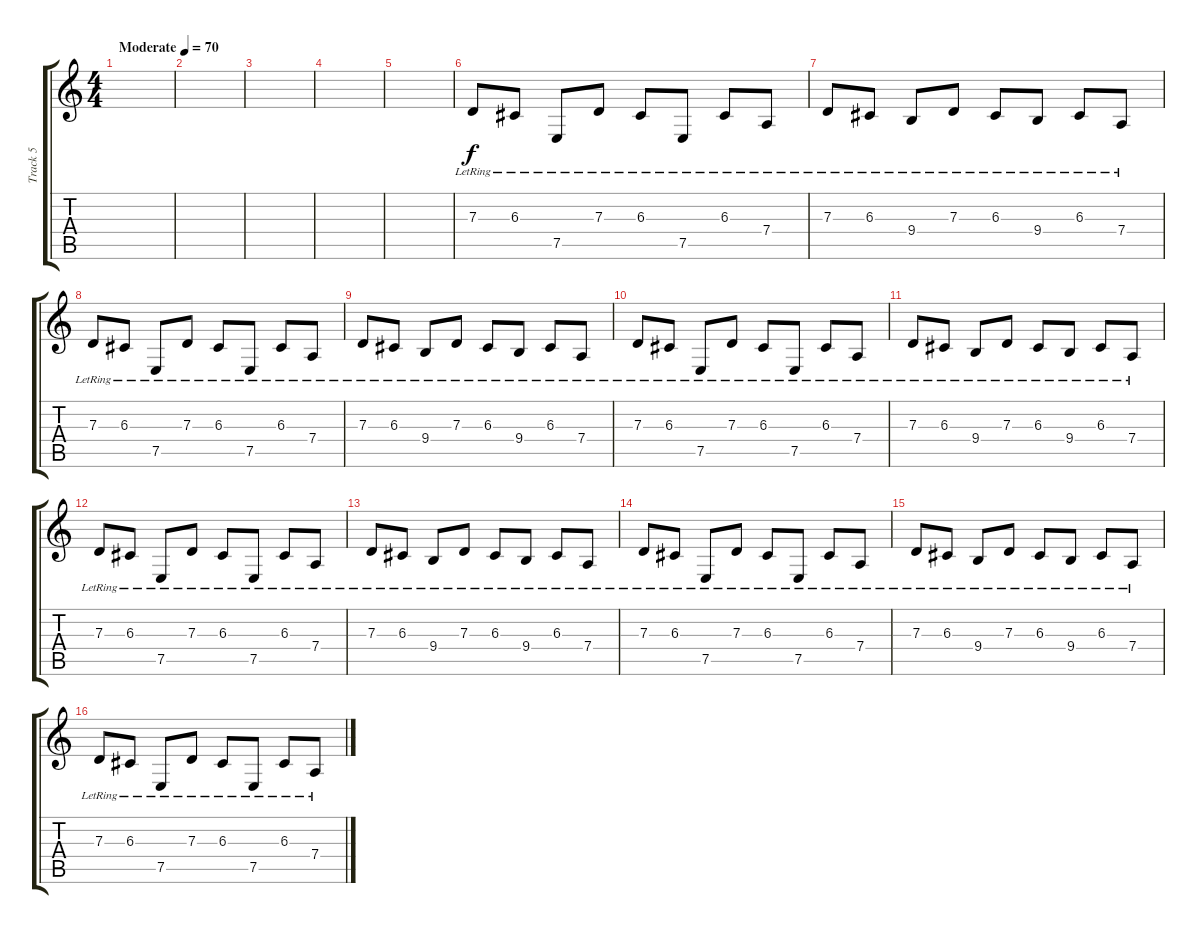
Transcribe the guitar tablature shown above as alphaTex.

\track ("Track 5" "Track 5") {instrument acousticgrandpiano}
\staff {score tabs}
\tuning (E4 B3 G3 D3 A2 E2) {hide}
\ts (4 4)
\tempo (70 "Moderate")
\clef g2
\ks c
|
|
|
|
|
7.3{lr}.8 6.3{lr}.8 7.5{lr}.8 7.3{lr}.8 6.3{lr}.8 7.5{lr}.8 6.3{lr}.8 7.4{lr}.8 |
7.3{lr}.8 6.3{lr}.8 9.4{lr}.8 7.3{lr}.8 6.3{lr}.8 9.4{lr}.8 6.3{lr}.8 7.4{lr}.8 |
7.3{lr}.8 6.3{lr}.8 7.5{lr}.8 7.3{lr}.8 6.3{lr}.8 7.5{lr}.8 6.3{lr}.8 7.4{lr}.8 |
7.3{lr}.8 6.3{lr}.8 9.4{lr}.8 7.3{lr}.8 6.3{lr}.8 9.4{lr}.8 6.3{lr}.8 7.4{lr}.8 |
7.3{lr}.8 6.3{lr}.8 7.5{lr}.8 7.3{lr}.8 6.3{lr}.8 7.5{lr}.8 6.3{lr}.8 7.4{lr}.8 |
7.3{lr}.8 6.3{lr}.8 9.4{lr}.8 7.3{lr}.8 6.3{lr}.8 9.4{lr}.8 6.3{lr}.8 7.4{lr}.8 |
7.3{lr}.8 6.3{lr}.8 7.5{lr}.8 7.3{lr}.8 6.3{lr}.8 7.5{lr}.8 6.3{lr}.8 7.4{lr}.8 |
7.3{lr}.8 6.3{lr}.8 9.4{lr}.8 7.3{lr}.8 6.3{lr}.8 9.4{lr}.8 6.3{lr}.8 7.4{lr}.8 |
7.3{lr}.8 6.3{lr}.8 7.5{lr}.8 7.3{lr}.8 6.3{lr}.8 7.5{lr}.8 6.3{lr}.8 7.4{lr}.8 |
7.3{lr}.8 6.3{lr}.8 9.4{lr}.8 7.3{lr}.8 6.3{lr}.8 9.4{lr}.8 6.3{lr}.8 7.4{lr}.8 |
7.3{lr}.8 6.3{lr}.8 7.5{lr}.8 7.3{lr}.8 6.3{lr}.8 7.5{lr}.8 6.3{lr}.8 7.4{lr}.8
